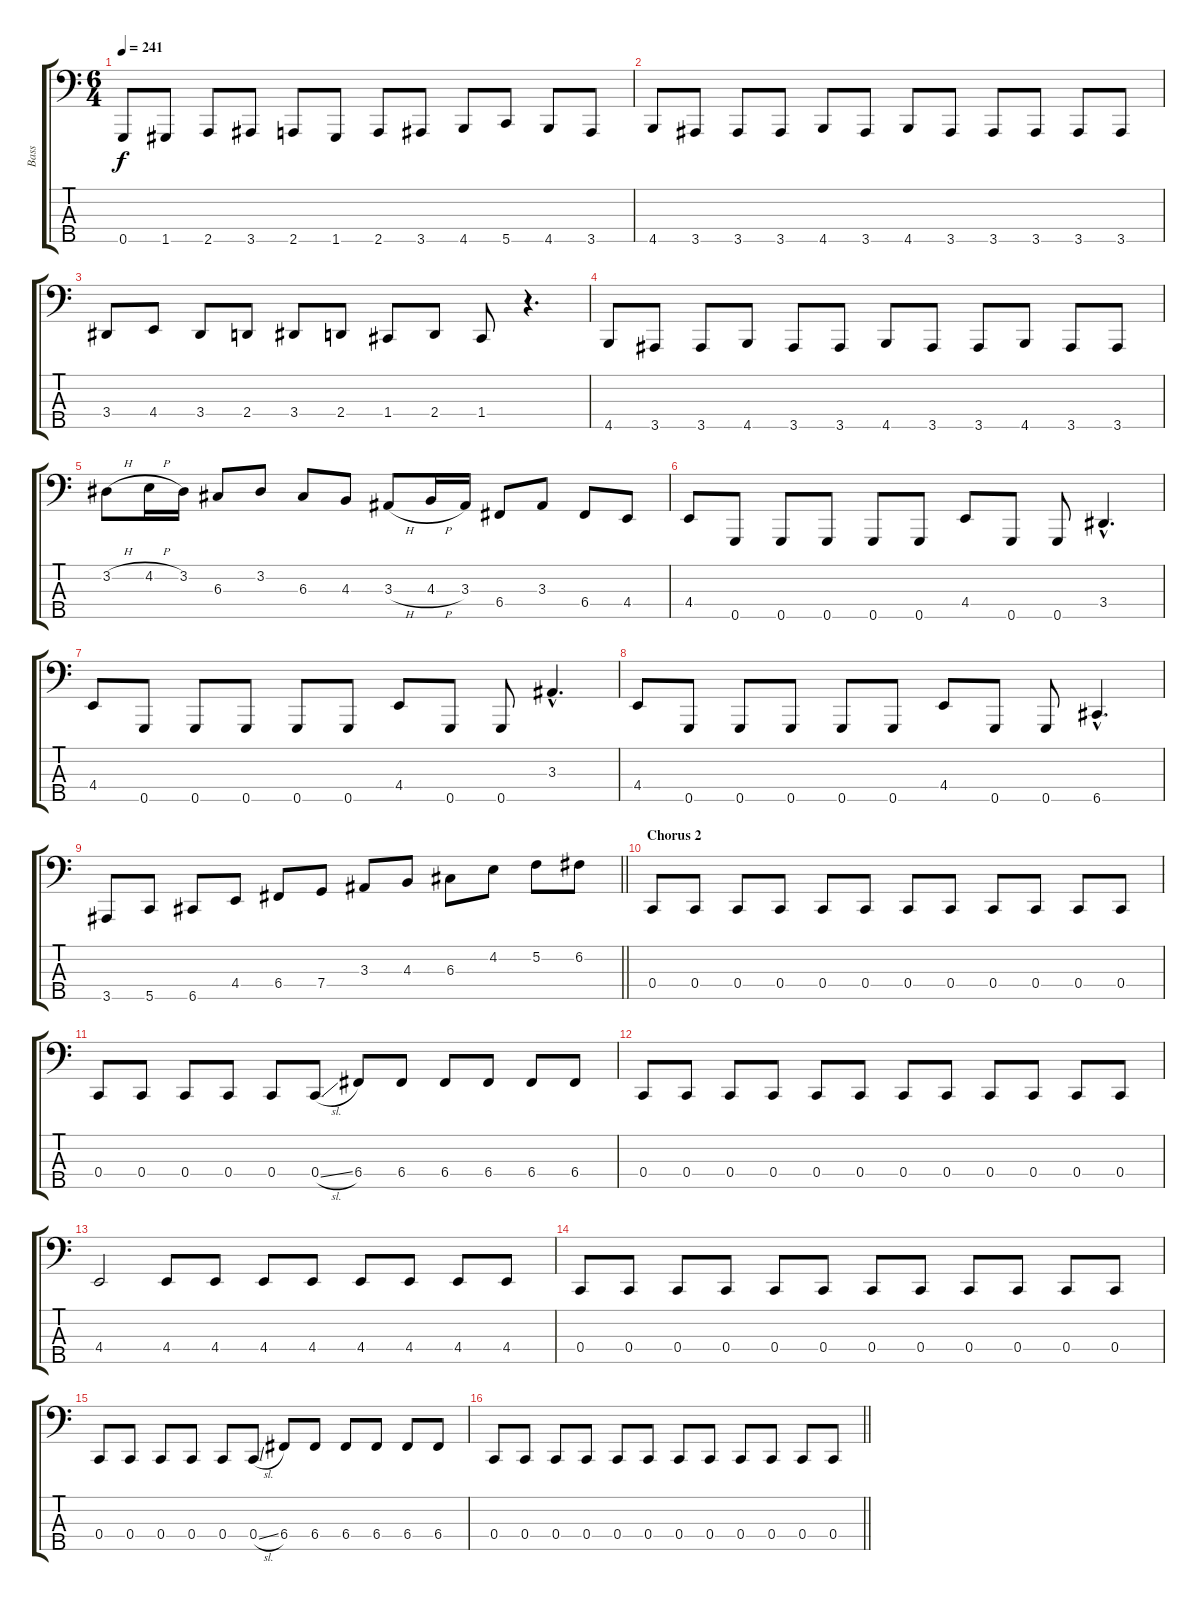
\track ("Bass" "Bass") {instrument electricbasspick}
\staff {score tabs}
\tuning (E2 C2 G1 C1 G0) {hide}
\ts (6 4)
\tempo 241
\clef f4
\ks c
0.5.8{dy f} 1.5.8 2.5.8 3.5.8 2.5.8 1.5.8 2.5.8 3.5.8 4.5.8 5.5.8 4.5.8 3.5.8 |
4.5.8 3.5.8 3.5.8 3.5.8 4.5.8 3.5.8 4.5.8 3.5.8 3.5.8 3.5.8 3.5.8 3.5.8 |
3.4.8 4.4.8 3.4.8 2.4.8 3.4.8 2.4.8 1.4.8 2.4.8 1.4.8 r.4{d} |
4.5.8 3.5.8 3.5.8 4.5.8 3.5.8 3.5.8 4.5.8 3.5.8 3.5.8 4.5.8 3.5.8 3.5.8 |
3.2{h}.8 4.2{h}.16 3.2.16 6.3.8 3.2.8 6.3.8 4.3.8 3.3{h}.8 4.3{h}.16 3.3.16 6.4.8 3.3.8 6.4.8 4.4.8 |
4.4.8 0.5.8 0.5.8 0.5.8 0.5.8 0.5.8 4.4.8 0.5.8 0.5.8 3.4{hac}.4{d} |
4.4.8 0.5.8 0.5.8 0.5.8 0.5.8 0.5.8 4.4.8 0.5.8 0.5.8 3.3{hac}.4{d} |
4.4.8 0.5.8 0.5.8 0.5.8 0.5.8 0.5.8 4.4.8 0.5.8 0.5.8 6.5{hac}.4{d} |
\barLineRight lightlight
3.5.8 5.5.8 6.5.8 4.4.8 6.4.8 7.4.8 3.3.8 4.3.8 6.3.8 4.2.8 5.2.8 6.2.8 |
\section ("" "Chorus 2")
0.4.8 0.4.8 0.4.8 0.4.8 0.4.8 0.4.8 0.4.8 0.4.8 0.4.8 0.4.8 0.4.8 0.4.8 |
0.4.8 0.4.8 0.4.8 0.4.8 0.4.8 0.4{sl}.8 6.4.8 6.4.8 6.4.8 6.4.8 6.4.8 6.4.8 |
0.4.8 0.4.8 0.4.8 0.4.8 0.4.8 0.4.8 0.4.8 0.4.8 0.4.8 0.4.8 0.4.8 0.4.8 |
4.4.2 4.4.8 4.4.8 4.4.8 4.4.8 4.4.8 4.4.8 4.4.8 4.4.8 |
0.4.8 0.4.8 0.4.8 0.4.8 0.4.8 0.4.8 0.4.8 0.4.8 0.4.8 0.4.8 0.4.8 0.4.8 |
0.4.8 0.4.8 0.4.8 0.4.8 0.4.8 0.4{sl}.8 6.4.8 6.4.8 6.4.8 6.4.8 6.4.8 6.4.8 |
\barLineRight lightlight
0.4.8 0.4.8 0.4.8 0.4.8 0.4.8 0.4.8 0.4.8 0.4.8 0.4.8 0.4.8 0.4.8 0.4.8
